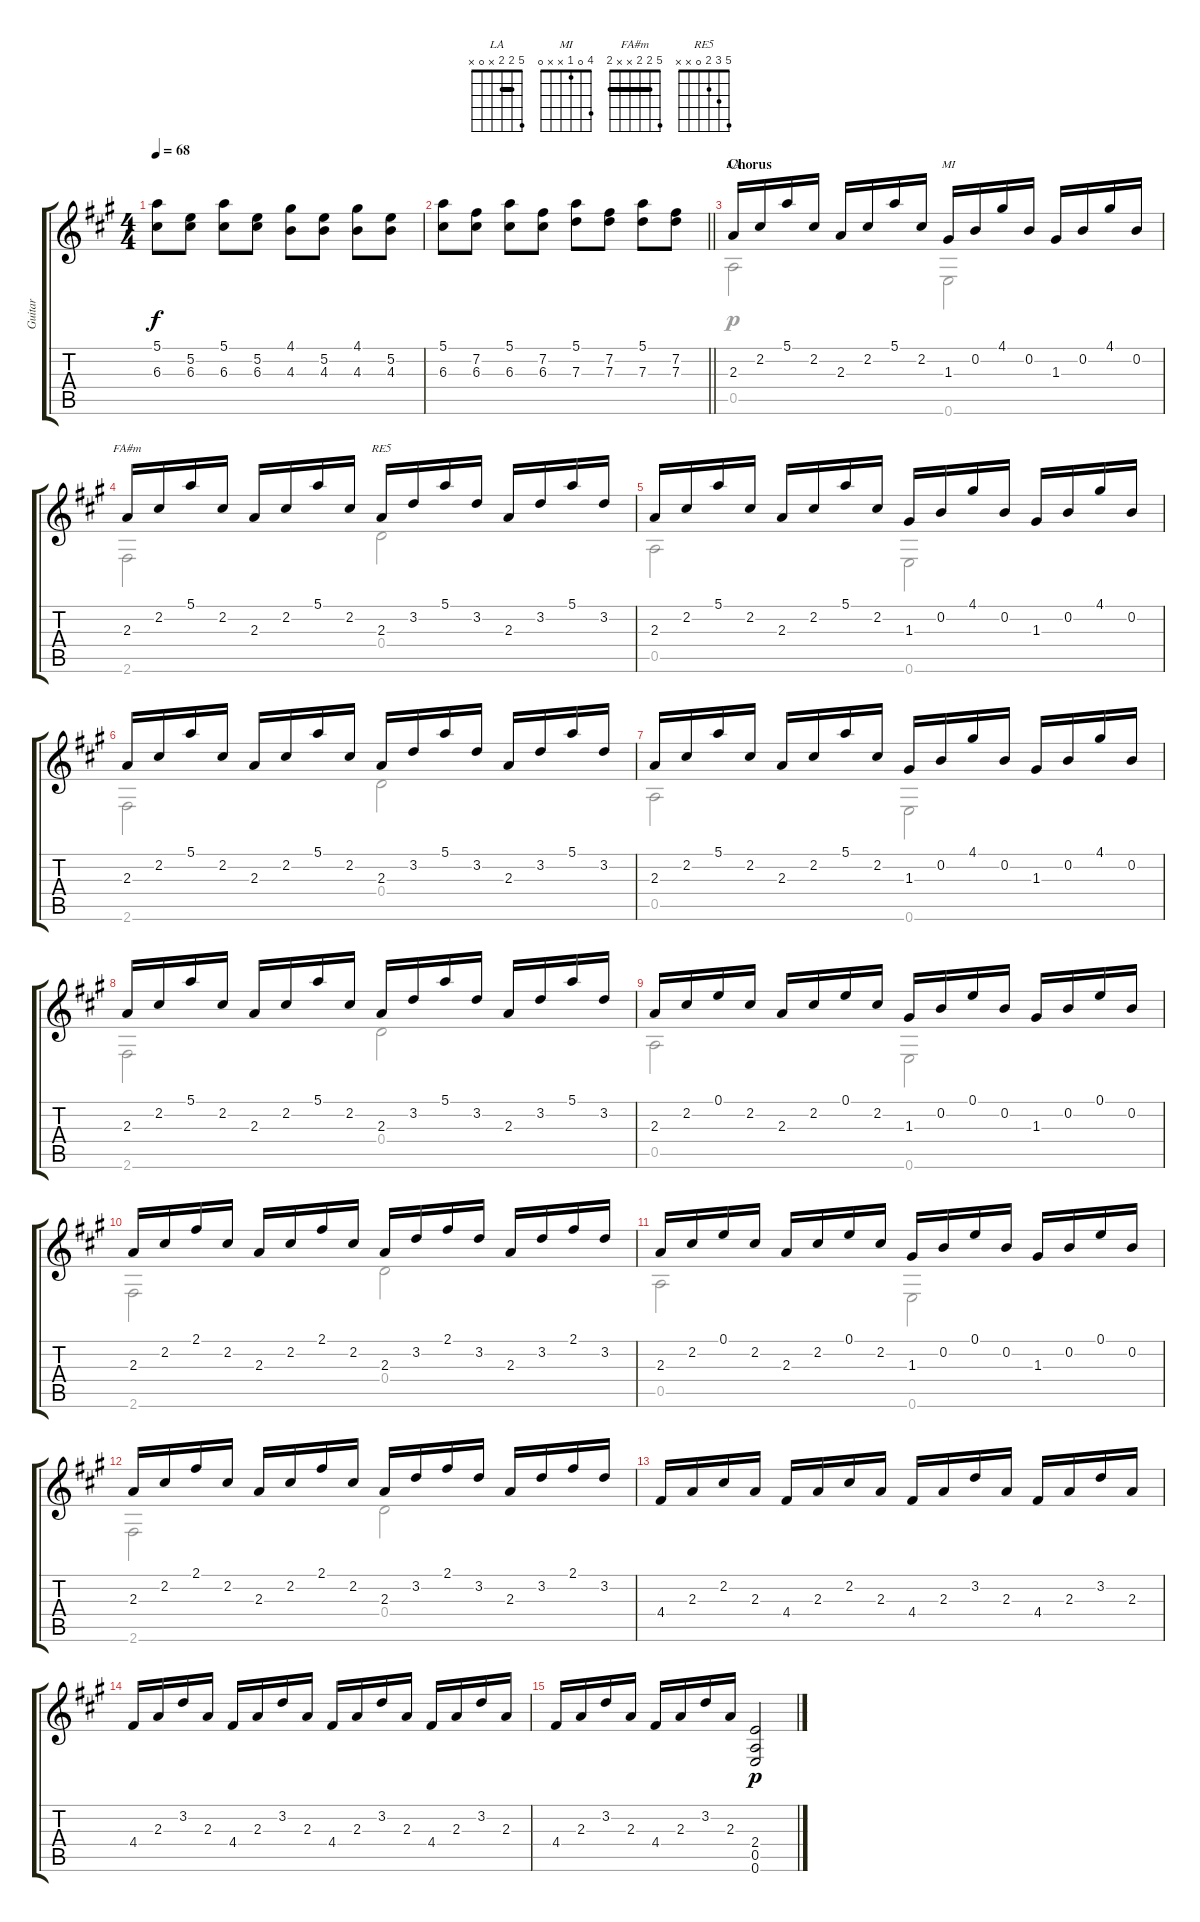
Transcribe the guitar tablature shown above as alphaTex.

\track ("Guitar" "Guitar") {instrument acousticguitarnylon}
\staff {score tabs}
\tuning (E4 B3 G3 D3 A2 E2) {hide}
\chord ("LA" 5 2 2 x 0 x) {barre 2}
\chord ("MI" 4 0 1 x x 0)
\chord ("FA#m" 5 2 2 x x 2) {barre 2}
\chord ("RE5" 5 3 2 0 x x)
\voice
\ts (4 4)
\tempo 68
\clef g2
\ks a
(5.1 6.3).8{dy f} (5.2 6.3).8 (5.1 6.3).8 (5.2 6.3).8 (4.1 4.3).8 (5.2 4.3).8 (4.1 4.3).8 (5.2 4.3).8 |
\barLineRight lightlight
(5.1 6.3).8 (7.2 6.3).8 (5.1 6.3).8 (7.2 6.3).8 (5.1 7.3).8 (7.2 7.3).8 (5.1 7.3).8 (7.2 7.3).8 |
\section ("" "Chorus")
2.3.16{ch "LA"} 2.2.16 5.1.16 2.2.16 2.3.16 2.2.16 5.1.16 2.2.16 1.3.16{ch "MI"} 0.2.16 4.1.16 0.2.16 1.3.16 0.2.16 4.1.16 0.2.16 |
2.3.16{ch "FA#m"} 2.2.16 5.1.16 2.2.16 2.3.16 2.2.16 5.1.16 2.2.16 2.3.16{ch "RE5"} 3.2.16 5.1.16 3.2.16 2.3.16 3.2.16 5.1.16 3.2.16 |
2.3.16 2.2.16 5.1.16 2.2.16 2.3.16 2.2.16 5.1.16 2.2.16 1.3.16 0.2.16 4.1.16 0.2.16 1.3.16 0.2.16 4.1.16 0.2.16 |
2.3.16 2.2.16 5.1.16 2.2.16 2.3.16 2.2.16 5.1.16 2.2.16 2.3.16 3.2.16 5.1.16 3.2.16 2.3.16 3.2.16 5.1.16 3.2.16 |
2.3.16 2.2.16 5.1.16 2.2.16 2.3.16 2.2.16 5.1.16 2.2.16 1.3.16 0.2.16 4.1.16 0.2.16 1.3.16 0.2.16 4.1.16 0.2.16 |
2.3.16 2.2.16 5.1.16 2.2.16 2.3.16 2.2.16 5.1.16 2.2.16 2.3.16 3.2.16 5.1.16 3.2.16 2.3.16 3.2.16 5.1.16 3.2.16 |
2.3.16 2.2.16 0.1.16 2.2.16 2.3.16 2.2.16 0.1.16 2.2.16 1.3.16 0.2.16 0.1.16 0.2.16 1.3.16 0.2.16 0.1.16 0.2.16 |
2.3.16 2.2.16 2.1.16 2.2.16 2.3.16 2.2.16 2.1.16 2.2.16 2.3.16 3.2.16 2.1.16 3.2.16 2.3.16 3.2.16 2.1.16 3.2.16 |
2.3.16 2.2.16 0.1.16 2.2.16 2.3.16 2.2.16 0.1.16 2.2.16 1.3.16 0.2.16 0.1.16 0.2.16 1.3.16 0.2.16 0.1.16 0.2.16 |
2.3.16 2.2.16 2.1.16 2.2.16 2.3.16 2.2.16 2.1.16 2.2.16 2.3.16 3.2.16 2.1.16 3.2.16 2.3.16 3.2.16 2.1.16 3.2.16 |
4.4.16 2.3.16 2.2.16 2.3.16 4.4.16 2.3.16 2.2.16 2.3.16 4.4.16 2.3.16 3.2.16 2.3.16 4.4.16 2.3.16 3.2.16 2.3.16 |
4.4.16 2.3.16 3.2.16 2.3.16 4.4.16 2.3.16 3.2.16 2.3.16 4.4.16 2.3.16 3.2.16 2.3.16 4.4.16 2.3.16 3.2.16 2.3.16 |
4.4.16 2.3.16 3.2.16 2.3.16 4.4.16 2.3.16 3.2.16 2.3.16 (2.4 0.5 0.6).2{dy p}
\voice
\clef g2
\ottava regular
\simile none
\ks a
|
\barLineRight lightlight
|
0.5.2 0.6.2 |
2.6.2 0.4.2 |
0.5.2 0.6.2 |
2.6.2 0.4.2 |
0.5.2 0.6.2 |
2.6.2 0.4.2 |
0.5.2 0.6.2 |
2.6.2 0.4.2 |
0.5.2 0.6.2 |
2.6.2 0.4.2 |
|
|
